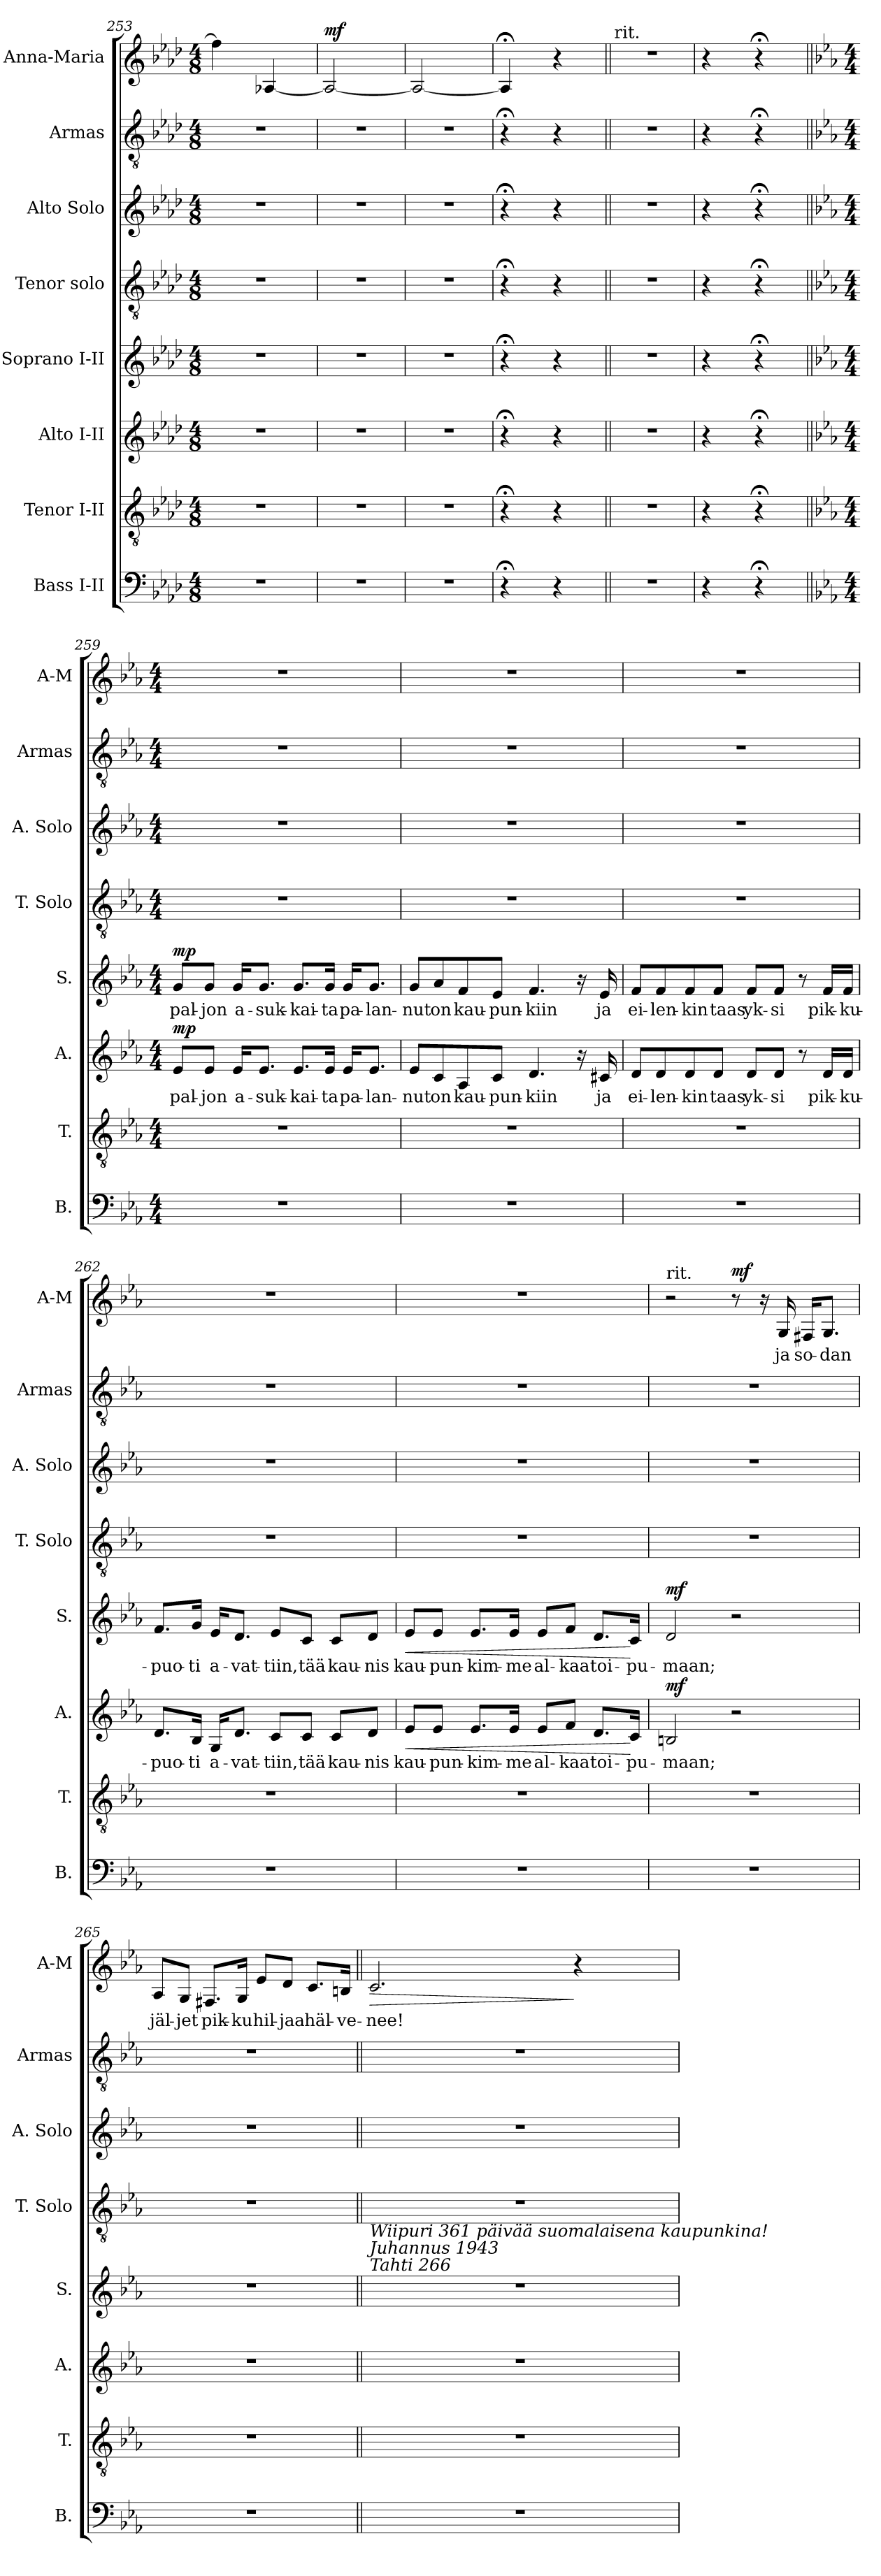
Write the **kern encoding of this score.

**kern	**kern	**kern	**text	**dynam	**kern	**text	**dynam	**kern	**kern	**kern	**kern	**text	**dynam
*part8	*part7	*part6	*part6	*part6	*part5	*part5	*part5	*part4	*part3	*part2	*part1	*part1	*part1
*staff8	*staff7	*staff6	*staff6	*staff6	*staff5	*staff5	*staff5	*staff4	*staff3	*staff2	*staff1	*staff1	*staff1
*I"Bass I-II	*I"Tenor I-II	*I"Alto I-II	*	*	*I"Soprano I-II	*	*	*I"Tenor solo	*I"Alto Solo	*I"Armas	*I"Anna-Maria	*	*
*I'B.	*I'T.	*I'A.	*	*	*I'S.	*	*	*I'T. Solo	*I'A. Solo	*I'Armas	*I'A-M	*	*
*clefF4	*clefGv2	*clefG2	*	*	*clefG2	*	*	*clefGv2	*clefG2	*clefGv2	*clefG2	*	*
*	*ITrd7c12	*	*	*	*	*	*	*ITrd7c12	*	*ITrd7c12	*	*	*
*k[b-e-a-d-]	*k[b-e-a-d-]	*k[b-e-a-d-]	*	*	*k[b-e-a-d-]	*	*	*k[b-e-a-d-]	*k[b-e-a-d-]	*k[b-e-a-d-]	*k[b-e-a-d-]	*	*
*A-:	*A-:	*A-:	*	*	*A-:	*	*	*A-:	*A-:	*A-:	*A-:	*	*
*M4/8	*M4/8	*M4/8	*	*	*M4/8	*	*	*M4/8	*M4/8	*M4/8	*M4/8	*	*
=253	=253	=253	=253	=253	=253	=253	=253	=253	=253	=253	=253	=253	=253
!LO:N:vis=1	!LO:N:vis=1	!LO:N:vis=1	!	!	!LO:N:vis=1	!	!	!LO:N:vis=1	!LO:N:vis=1	!LO:N:vis=1	!	!	!
2r	2r	2r	.	.	2r	.	.	2r	2r	2r	4ffi\]	.	.
.	.	.	.	.	.	.	.	.	.	.	[<4A-Xi/	.	.
=254	=254	=254	=254	=254	=254	=254	=254	=254	=254	=254	=254	=254	=254
!LO:N:vis=1	!LO:N:vis=1	!LO:N:vis=1	!	!	!LO:N:vis=1	!	!	!LO:N:vis=1	!LO:N:vis=1	!LO:N:vis=1	!	!	!
2r	2r	2r	.	.	2r	.	.	2r	2r	2r	2A-i/_<	.	mf
=255	=255	=255	=255	=255	=255	=255	=255	=255	=255	=255	=255	=255	=255
!LO:N:vis=1	!LO:N:vis=1	!LO:N:vis=1	!	!	!LO:N:vis=1	!	!	!LO:N:vis=1	!LO:N:vis=1	!LO:N:vis=1	!	!	!
2r	2r	2r	.	.	2r	.	.	2r	2r	2r	2A-i/_<	.	.
=256	=256	=256	=256	=256	=256	=256	=256	=256	=256	=256	=256	=256	=256
4r;	4r;	4r;	.	.	4r;	.	.	4r;	4r;	4r;	4A-;i/]	.	.
4r	4r	4r	.	.	4r	.	.	4r	4r	4r	4r	.	.
!!LO:LB:g=z
=257||	=257||	=257||	=257||	=257||	=257||	=257||	=257||	=257||	=257||	=257||	=257||	=257||	=257||
*	*	*	*	*	*	*	*	*	*	*	*MM82	*	*
!	!	!	!	!	!	!	!	!	!	!	!LO:TX:t=rit.	!	!
!LO:N:vis=1	!LO:N:vis=1	!LO:N:vis=1	!	!	!LO:N:vis=1	!	!	!LO:N:vis=1	!LO:N:vis=1	!LO:N:vis=1	!LO:N:vis=1	!	!
2r	2r	2r	.	.	2r	.	.	2r	2r	2r	2r	.	.
=258	=258	=258	=258	=258	=258	=258	=258	=258	=258	=258	=258	=258	=258
4r	4r	4r	.	.	4r	.	.	4r	4r	4r	4r	.	.
4r;	4r;	4r;	.	.	4r;	.	.	4r;	4r;	4r;	4r;	.	.
=259||	=259||	=259||	=259||	=259||	=259||	=259||	=259||	=259||	=259||	=259||	=259||	=259||	=259||
*k[b-e-a-]	*k[b-e-a-]	*k[b-e-a-]	*	*	*k[b-e-a-]	*	*	*k[b-e-a-]	*k[b-e-a-]	*k[b-e-a-]	*k[b-e-a-]	*	*
*E-:	*E-:	*E-:	*	*	*E-:	*	*	*E-:	*E-:	*E-:	*E-:	*	*
*M4/4	*M4/4	*M4/4	*	*	*M4/4	*	*	*M4/4	*M4/4	*M4/4	*M4/4	*	*
!	!	!	!LO:LY:b:color=#000000	!	!	!	!	!	!	!	!	!	!
*	*	*	*	*	*	*	*	*	*	*	*MM88	*	*
!	!	!	!	!	!	!LO:LY:b:color=#000000	!	!	!	!	!	!	!
1r	1r	8e-i/L	pal-	mp	8gi/L	pal-	mp	1r	1r	1r	1r	.	.
!	!	!	!LO:LY:b:color=#000000	!	!	!	!	!	!	!	!	!	!
!	!	!	!	!	!	!LO:LY:b:color=#000000	!	!	!	!	!	!	!
.	.	8e-i/J	-jon	.	8gi/J	-jon	.	.	.	.	.	.	.
!	!	!	!LO:LY:b:color=#000000	!	!	!	!	!	!	!	!	!	!
!	!	!	!	!	!	!LO:LY:b:color=#000000	!	!	!	!	!	!	!
.	.	16e-i/KL	a-	.	16gi/KL	a-	.	.	.	.	.	.	.
!	!	!	!LO:LY:b:color=#000000	!	!	!	!	!	!	!	!	!	!
!	!	!	!	!	!	!LO:LY:b:color=#000000	!	!	!	!	!	!	!
.	.	8.e-i/J	-suk-	.	8.gi/J	-suk-	.	.	.	.	.	.	.
!	!	!	!LO:LY:b:color=#000000	!	!	!	!	!	!	!	!	!	!
!	!	!	!	!	!	!LO:LY:b:color=#000000	!	!	!	!	!	!	!
.	.	8.e-i/L	-kai-	.	8.gi/L	-kai-	.	.	.	.	.	.	.
!	!	!	!LO:LY:b:color=#000000	!	!	!	!	!	!	!	!	!	!
!	!	!	!	!	!	!LO:LY:b:color=#000000	!	!	!	!	!	!	!
.	.	16e-i/Jk	-ta	.	16gi/Jk	-ta	.	.	.	.	.	.	.
!	!	!	!LO:LY:b:color=#000000	!	!	!	!	!	!	!	!	!	!
!	!	!	!	!	!	!LO:LY:b:color=#000000	!	!	!	!	!	!	!
.	.	16e-i/KL	pa-	.	16gi/KL	pa-	.	.	.	.	.	.	.
!	!	!	!LO:LY:b:color=#000000	!	!	!	!	!	!	!	!	!	!
!	!	!	!	!	!	!LO:LY:b:color=#000000	!	!	!	!	!	!	!
.	.	8.e-i/J	-lan-	.	8.gi/J	-lan-	.	.	.	.	.	.	.
=260	=260	=260	=260	=260	=260	=260	=260	=260	=260	=260	=260	=260	=260
!	!	!	!LO:LY:b:color=#000000	!	!	!	!	!	!	!	!	!	!
!	!	!	!	!	!	!LO:LY:b:color=#000000	!	!	!	!	!	!	!
1r	1r	8e-i/L	-nut	.	8gi/L	-nut	.	1r	1r	1r	1r	.	.
!	!	!	!LO:LY:b:color=#000000	!	!	!	!	!	!	!	!	!	!
!	!	!	!	!	!	!LO:LY:b:color=#000000	!	!	!	!	!	!	!
.	.	8ci/	on	.	8a-i/	on	.	.	.	.	.	.	.
!	!	!	!LO:LY:b:color=#000000	!	!	!	!	!	!	!	!	!	!
!	!	!	!	!	!	!LO:LY:b:color=#000000	!	!	!	!	!	!	!
.	.	8A-i/	kau-	.	8fi/	kau-	.	.	.	.	.	.	.
!	!	!	!LO:LY:b:color=#000000	!	!	!	!	!	!	!	!	!	!
!	!	!	!	!	!	!LO:LY:b:color=#000000	!	!	!	!	!	!	!
.	.	8ci/J	-pun-	.	8e-i/J	-pun-	.	.	.	.	.	.	.
!	!	!	!LO:LY:b:color=#000000	!	!	!	!	!	!	!	!	!	!
!	!	!	!	!	!	!LO:LY:b:color=#000000	!	!	!	!	!	!	!
.	.	4.di/	-kiin	.	4.fi/	-kiin	.	.	.	.	.	.	.
.	.	16r	.	.	16r	.	.	.	.	.	.	.	.
!	!	!	!LO:LY:b:color=#000000	!	!	!	!	!	!	!	!	!	!
!	!	!	!	!	!	!LO:LY:b:color=#000000	!	!	!	!	!	!	!
.	.	16c#Xi/	ja	.	16e-i/	ja	.	.	.	.	.	.	.
!!LO:LB:g=z
=261	=261	=261	=261	=261	=261	=261	=261	=261	=261	=261	=261	=261	=261
!	!	!	!LO:LY:b:color=#000000	!	!	!	!	!	!	!	!	!	!
!	!	!	!	!	!	!LO:LY:b:color=#000000	!	!	!	!	!	!	!
1r	1r	8di/L	ei-	.	8fi/L	ei-	.	1r	1r	1r	1r	.	.
!	!	!	!LO:LY:b:color=#000000	!	!	!	!	!	!	!	!	!	!
!	!	!	!	!	!	!LO:LY:b:color=#000000	!	!	!	!	!	!	!
.	.	8di/	-len-	.	8fi/	-len-	.	.	.	.	.	.	.
!	!	!	!LO:LY:b:color=#000000	!	!	!	!	!	!	!	!	!	!
!	!	!	!	!	!	!LO:LY:b:color=#000000	!	!	!	!	!	!	!
.	.	8di/	-kin	.	8fi/	-kin	.	.	.	.	.	.	.
!	!	!	!LO:LY:b:color=#000000	!	!	!	!	!	!	!	!	!	!
!	!	!	!	!	!	!LO:LY:b:color=#000000	!	!	!	!	!	!	!
.	.	8di/J	taas	.	8fi/J	taas	.	.	.	.	.	.	.
!	!	!	!LO:LY:b:color=#000000	!	!	!	!	!	!	!	!	!	!
!	!	!	!	!	!	!LO:LY:b:color=#000000	!	!	!	!	!	!	!
.	.	8di/L	yk-	.	8fi/L	yk-	.	.	.	.	.	.	.
!	!	!	!LO:LY:b:color=#000000	!	!	!	!	!	!	!	!	!	!
!	!	!	!	!	!	!LO:LY:b:color=#000000	!	!	!	!	!	!	!
.	.	8di/J	-si	.	8fi/J	-si	.	.	.	.	.	.	.
.	.	8r	.	.	8r	.	.	.	.	.	.	.	.
!	!	!	!LO:LY:b:color=#000000	!	!	!	!	!	!	!	!	!	!
!	!	!	!	!	!	!LO:LY:b:color=#000000	!	!	!	!	!	!	!
.	.	16di/LL	pik-	.	16fi/LL	pik-	.	.	.	.	.	.	.
!	!	!	!LO:LY:b:color=#000000	!	!	!	!	!	!	!	!	!	!
!	!	!	!	!	!	!LO:LY:b:color=#000000	!	!	!	!	!	!	!
.	.	16di/JJ	-ku-	.	16fi/JJ	-ku-	.	.	.	.	.	.	.
=262	=262	=262	=262	=262	=262	=262	=262	=262	=262	=262	=262	=262	=262
!	!	!	!LO:LY:b:color=#000000	!	!	!	!	!	!	!	!	!	!
!	!	!	!	!	!	!LO:LY:b:color=#000000	!	!	!	!	!	!	!
1r	1r	8.di/L	-puo-	.	8.fi/L	-puo-	.	1r	1r	1r	1r	.	.
!	!	!	!LO:LY:b:color=#000000	!	!	!	!	!	!	!	!	!	!
!	!	!	!	!	!	!LO:LY:b:color=#000000	!	!	!	!	!	!	!
.	.	16B-i/Jk	-ti	.	16gi/Jk	-ti	.	.	.	.	.	.	.
!	!	!	!LO:LY:b:color=#000000	!	!	!	!	!	!	!	!	!	!
!	!	!	!	!	!	!LO:LY:b:color=#000000	!	!	!	!	!	!	!
.	.	16Gi/KL	a-	.	16e-i/KL	a-	.	.	.	.	.	.	.
!	!	!	!LO:LY:b:color=#000000	!	!	!	!	!	!	!	!	!	!
!	!	!	!	!	!	!LO:LY:b:color=#000000	!	!	!	!	!	!	!
.	.	8.di/J	-vat-	.	8.di/J	-vat-	.	.	.	.	.	.	.
!	!	!	!LO:LY:b:color=#000000	!	!	!	!	!	!	!	!	!	!
!	!	!	!	!	!	!LO:LY:b:color=#000000	!	!	!	!	!	!	!
.	.	8ci/L	-tiin,	.	8e-i/L	-tiin,	.	.	.	.	.	.	.
!	!	!	!LO:LY:b:color=#000000	!	!	!	!	!	!	!	!	!	!
!	!	!	!	!	!	!LO:LY:b:color=#000000	!	!	!	!	!	!	!
.	.	8ci/J	tää	.	8ci/J	tää	.	.	.	.	.	.	.
!	!	!	!LO:LY:b:color=#000000	!	!	!	!	!	!	!	!	!	!
!	!	!	!	!	!	!LO:LY:b:color=#000000	!	!	!	!	!	!	!
.	.	8ci/L	kau-	.	8ci/L	kau-	.	.	.	.	.	.	.
!	!	!	!LO:LY:b:color=#000000	!	!	!	!	!	!	!	!	!	!
!	!	!	!	!	!	!LO:LY:b:color=#000000	!	!	!	!	!	!	!
.	.	8di/J	-nis	.	8di/J	-nis	.	.	.	.	.	.	.
!!LO:LB:g=z
=263	=263	=263	=263	=263	=263	=263	=263	=263	=263	=263	=263	=263	=263
!	!	!	!LO:LY:b:color=#000000	!LO:HP:b	!	!	!	!	!	!	!	!	!
!	!	!	!	!	!	!LO:LY:b:color=#000000	!LO:HP:b	!	!	!	!	!	!
1r	1r	8e-i/L	kau-	<	8e-i/L	kau-	<	1r	1r	1r	1r	.	.
!	!	!	!LO:LY:b:color=#000000	!	!	!	!	!	!	!	!	!	!
!	!	!	!	!	!	!LO:LY:b:color=#000000	!	!	!	!	!	!	!
.	.	8e-i/J	-pun-	.	8e-i/J	-pun-	.	.	.	.	.	.	.
!	!	!	!LO:LY:b:color=#000000	!	!	!	!	!	!	!	!	!	!
!	!	!	!	!	!	!LO:LY:b:color=#000000	!	!	!	!	!	!	!
.	.	8.e-i/L	-kim-	.	8.e-i/L	-kim-	.	.	.	.	.	.	.
!	!	!	!LO:LY:b:color=#000000	!	!	!	!	!	!	!	!	!	!
!	!	!	!	!	!	!LO:LY:b:color=#000000	!	!	!	!	!	!	!
.	.	16e-i/Jk	-me	.	16e-i/Jk	-me	.	.	.	.	.	.	.
!	!	!	!LO:LY:b:color=#000000	!	!	!	!	!	!	!	!	!	!
!	!	!	!	!	!	!LO:LY:b:color=#000000	!	!	!	!	!	!	!
.	.	8e-i/L	al-	.	8e-i/L	al-	.	.	.	.	.	.	.
!	!	!	!LO:LY:b:color=#000000	!	!	!	!	!	!	!	!	!	!
!	!	!	!	!	!	!LO:LY:b:color=#000000	!	!	!	!	!	!	!
.	.	8fi/J	-kaa	.	8fi/J	-kaa	.	.	.	.	.	.	.
!	!	!	!LO:LY:b:color=#000000	!	!	!	!	!	!	!	!	!	!
!	!	!	!	!	!	!LO:LY:b:color=#000000	!	!	!	!	!	!	!
.	.	8.di/L	toi-	.	8.di/L	toi-	.	.	.	.	.	.	.
!	!	!	!LO:LY:b:color=#000000	!	!	!	!	!	!	!	!	!	!
!	!	!	!	!	!	!LO:LY:b:color=#000000	!	!	!	!	!	!	!
.	.	16ci/Jk	-pu-	[	16ci/Jk	-pu-	[	.	.	.	.	.	.
=264	=264	=264	=264	=264	=264	=264	=264	=264	=264	=264	=264	=264	=264
!	!	!	!LO:LY:b:color=#000000	!	!	!	!	!	!	!	!	!	!
!	!	!	!	!	!	!	!	!	!	!	!LO:TX:t=rit.	!	!
!	!	!	!	!	!	!LO:LY:b:color=#000000	!	!	!	!	!	!	!
1r	1r	2Bni/	-maan;	mf	2di/	-maan;	mf	1r	1r	1r	2r	.	.
.	.	2r	.	.	2r	.	.	.	.	.	8r	.	mf
.	.	.	.	.	.	.	.	.	.	.	16r	.	.
!	!	!	!	!	!	!	!	!	!	!	!	!LO:LY:b:color=#000000	!
.	.	.	.	.	.	.	.	.	.	.	16Gi/	ja	.
!	!	!	!	!	!	!	!	!	!	!	!	!LO:LY:b:color=#000000	!
.	.	.	.	.	.	.	.	.	.	.	16F#Xi/KL	so-	.
!	!	!	!	!	!	!	!	!	!	!	!	!LO:LY:b:color=#000000	!
.	.	.	.	.	.	.	.	.	.	.	8.Gi/J	-dan	.
=265	=265	=265	=265	=265	=265	=265	=265	=265	=265	=265	=265	=265	=265
!	!	!	!	!	!	!	!	!	!	!	!	!LO:LY:b:color=#000000	!
1r	1r	1r	.	.	1r	.	.	1r	1r	1r	8A-i/L	jäl-	.
!	!	!	!	!	!	!	!	!	!	!	!	!LO:LY:b:color=#000000	!
.	.	.	.	.	.	.	.	.	.	.	8Gi/J	-jet	.
!	!	!	!	!	!	!	!	!	!	!	!	!LO:LY:b:color=#000000	!
.	.	.	.	.	.	.	.	.	.	.	8.F#Xi/L	pik-	.
!	!	!	!	!	!	!	!	!	!	!	!	!LO:LY:b:color=#000000	!
.	.	.	.	.	.	.	.	.	.	.	16Gi/Jk	-ku	.
!	!	!	!	!	!	!	!	!	!	!	!	!LO:LY:b:color=#000000	!
.	.	.	.	.	.	.	.	.	.	.	8e-i/L	hil-	.
!	!	!	!	!	!	!	!	!	!	!	!	!LO:LY:b:color=#000000	!
.	.	.	.	.	.	.	.	.	.	.	8di/J	-jaa	.
!	!	!	!	!	!	!	!	!	!	!	!	!LO:LY:b:color=#000000	!
.	.	.	.	.	.	.	.	.	.	.	8.ci/L	häl-	.
!	!	!	!	!	!	!	!	!	!	!	!	!LO:LY:b:color=#000000	!
.	.	.	.	.	.	.	.	.	.	.	16Bni/Jk	-ve-	.
!!LO:PB:g=z
=266||	=266||	=266||	=266||	=266||	=266||	=266||	=266||	=266||	=266||	=266||	=266||	=266||	=266||
*	*	*	*	*	*	*	*	*	*	*	*MM88	*	*
!	!	!	!	!	!LO:TX:a:i:t=Tahti 266	!	!	!	!	!	!	!	!
!	!	!	!	!	!LO:TX:i:t=Juhannus 1943	!	!	!	!	!	!	!	!
!	!	!	!	!	!LO:TX:i:t=Wiipuri 361 päivää suomalaisena kaupunkina!	!	!	!	!	!	!	!	!
!	!	!	!	!	!	!	!	!	!	!	!	!LO:LY:b:color=#000000	!LO:HP:b
1r	1r	1r	.	.	1r	.	.	1r	1r	1r	2.ci/	-nee!	>
.	.	.	.	.	.	.	.	.	.	.	4r	.	]
=	=	=	=	=	=	=	=	=	=	=	=	=	=
*-	*-	*-	*-	*-	*-	*-	*-	*-	*-	*-	*-	*-	*-
